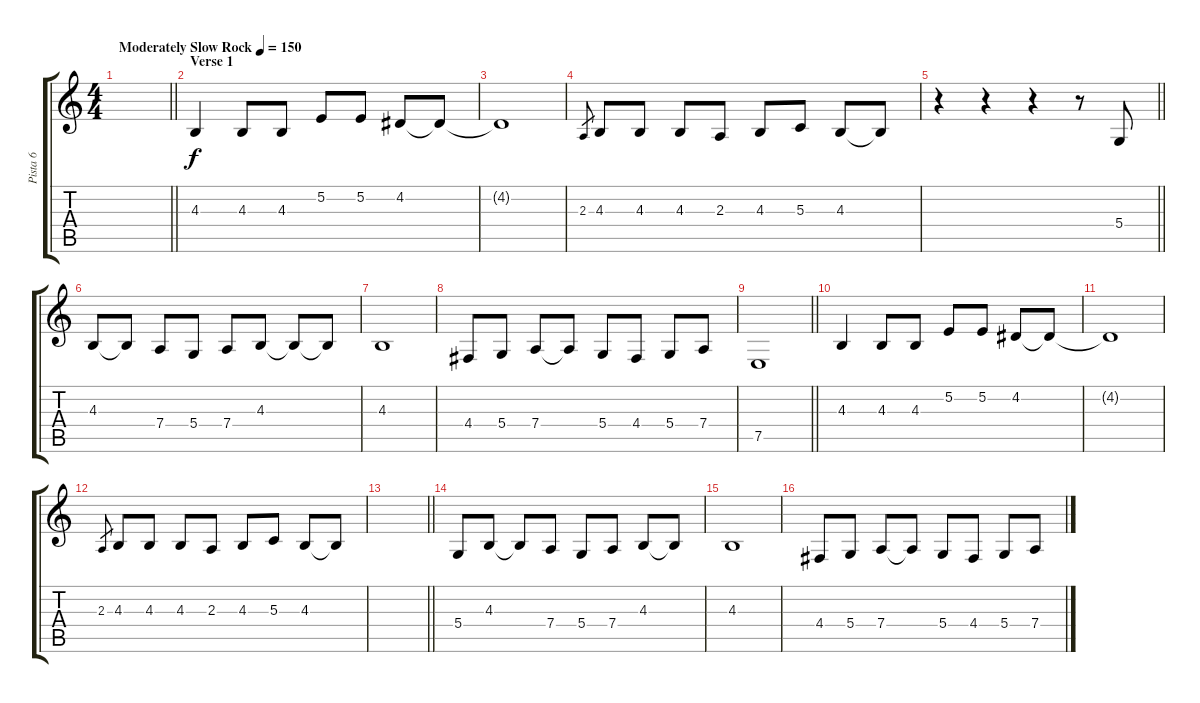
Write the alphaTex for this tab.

\track ("Pista 6" "Pista 6") {instrument sopranosax}
\staff {score tabs}
\tuning (E4 B3 G3 D3 A2 E2) {hide}
\ts (4 4)
\tempo (150 "Moderately Slow Rock")
\clef g2
\barLineRight lightlight
\ks c
|
\section ("" "Verse 1")
4.3.4 4.3.8 4.3.8 5.2.8 5.2.8 4.2.8 4.2{t}.8 |
4.2{t}.1 |
2.3.8{gr} 4.3.8 4.3.8 4.3.8 2.3.8 4.3.8 5.3.8 4.3.8 4.3{t}.8 |
\barLineRight lightlight
r.4 r.4 r.4 r.8 5.4.8 |
4.3.8 4.3{t}.8 7.4.8 5.4.8 7.4.8 4.3.8 4.3{t}.8 4.3{t}.8 |
4.3.1 |
4.4.8 5.4.8 7.4.8 7.4{t}.8 5.4.8 4.4.8 5.4.8 7.4.8 |
\barLineRight lightlight
7.5.1 |
4.3.4{instrument sopranosax} 4.3.8 4.3.8 5.2.8 5.2.8 4.2.8 4.2{t}.8 |
4.2{t}.1 |
2.3.8{gr} 4.3.8 4.3.8 4.3.8 2.3.8 4.3.8 5.3.8 4.3.8 4.3{t}.8 |
\barLineRight lightlight
|
5.4.8 4.3.8 4.3{t}.8 7.4.8 5.4.8 7.4.8 4.3.8 4.3{t}.8 |
4.3.1 |
4.4.8 5.4.8 7.4.8 7.4{t}.8 5.4.8 4.4.8 5.4.8 7.4.8
